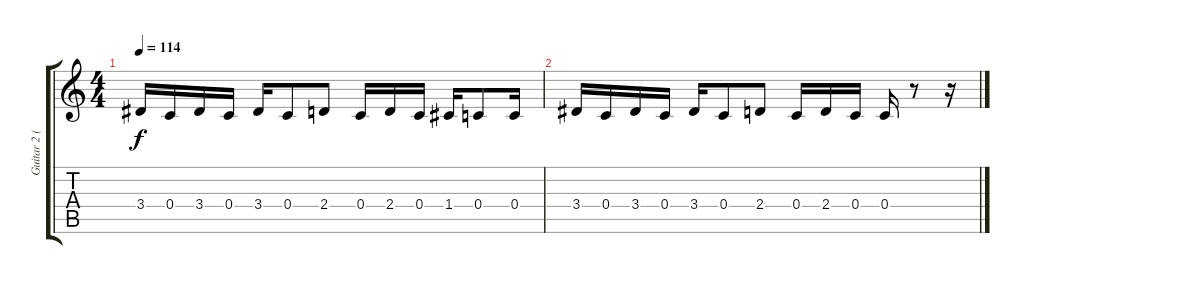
\track ("Guitar 2 (Drop C)" "Guitar 2 (") {instrument overdrivenguitar}
\staff {score tabs}
\tuning (D4 A3 F3 C3 G2 C2) {hide}
\ts (4 4)
\tempo 114
\clef g2
\ks c
3.4.16{dy f instrument electricguitarmuted} 0.4.16 3.4.16 0.4.16 3.4.16 0.4.8 2.4.8 0.4.16 2.4.16 0.4.16 1.4.16 0.4.8 0.4.16 |
3.4.16{instrument electricguitarmuted} 0.4.16 3.4.16 0.4.16 3.4.16 0.4.8 2.4.8 0.4.16 2.4.16 0.4.16 0.4.16 r.8 r.16
